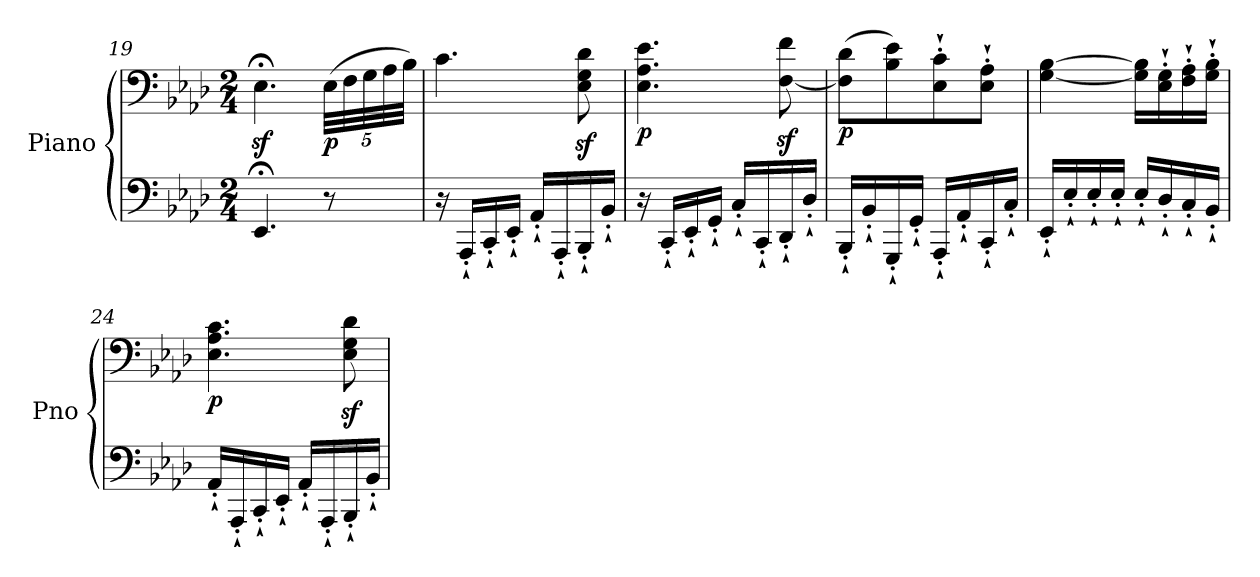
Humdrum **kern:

**kern	**kern	**dynam
*part1	*part1	*part1
*staff2	*staff1	*staff1/2
*I"Piano	*	*
*I'Pno	*	*
!!LO:LB:g=z
*clefF4	*clefF4	*
*k[b-e-a-d-]	*k[b-e-a-d-]	*
*M2/4	*M2/4	*
=19	=19	=19
4.EE-;</	4.E-z<;<\	.
*	*Xbrackettup	*
!	!	!LO:DY:b
8r	(40E-\LLL	p
.	40F\	.
.	40G\	.
.	40A-\	.
.	40B-\JJJ)	.
=20	=20	=20
16r	4.c\	.
16AAA-`'/LL	.	.
16CC`'/	.	.
16EE-`'/JJ	.	.
16AA-`'/LL	.	.
16AAA-`'/	.	.
16BBB-`'/	8E-\z< 8G\z< 8d-\z<	.
16BB-`'/JJ	.	.
=21	=21	=21
!	!	!LO:DY:b
16r	4.E-\ 4.A-\ 4.e-\	p
16CC`'/LL	.	.
16EE-`'/	.	.
16GG`'/JJ	.	.
16C`'/LL	.	.
16CC`'/	.	.
16DD-`'/	[8F\z< 8f\z<	.
16D-`'/JJ	.	.
=22	=22	=22
!	!	!LO:DY:b
16BBB-`'/LL	(8F\] 8d-\L	p
16BB-`'/	.	.
16GGG`'/	8B-\ 8e-\)	.
16GG`'/JJ	.	.
16AAA-`'/LL	8E-\`' 8c\`'	.
16AA-`'/	.	.
16CC`'/	8E-\`' 8A-\`'J	.
16C`'/JJ	.	.
=23	=23	=23
16EE-`'/LL	[4G\ [4B-\	.
16E-`'/	.	.
16E-`'/	.	.
16E-`'/JJ	.	.
16E-`'/LL	16G\] 16B-\]LL	.
16D-`'/	16E-\`' 16G\`'	.
16C`'/	16F\`' 16A-\`'	.
16BB-`'/JJ	16G\`' 16B-\`'JJ	.
!!LO:PB:g=z
=24	=24	=24
!	!	!LO:DY:b
16AA-`'/LL	4.E-\ 4.A-\ 4.c\	p
16AAA-`'/	.	.
16CC`'/	.	.
16EE-`'/JJ	.	.
16AA-`'/LL	.	.
16AAA-`'/	.	.
16BBB-`'/	8E-\z< 8G\z< 8d-\z<	.
16BB-`'/JJ	.	.
=	=	=
*-	*-	*-
